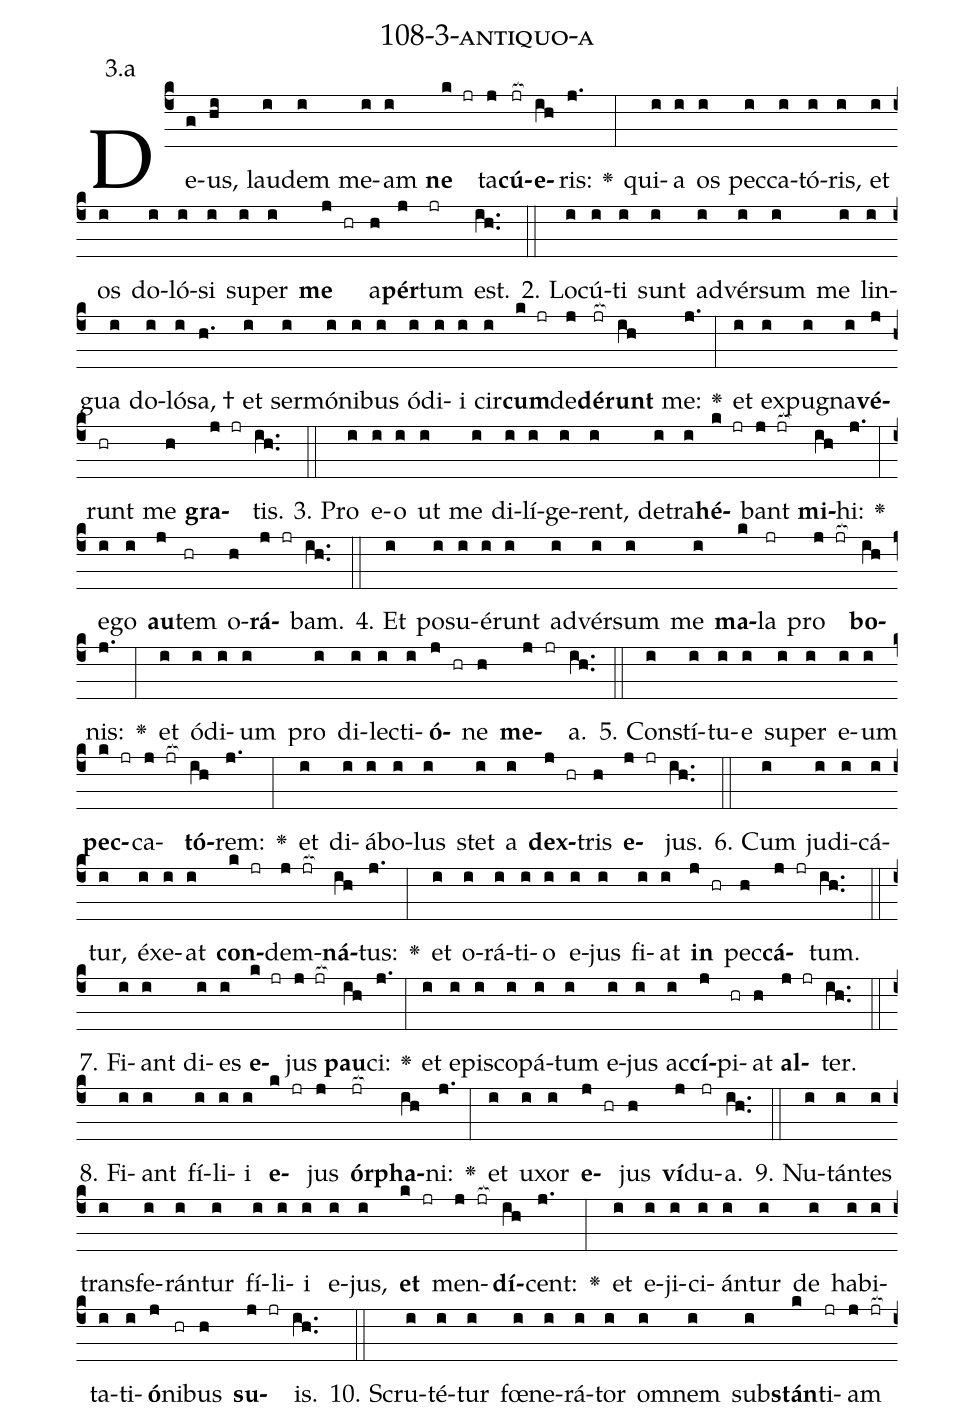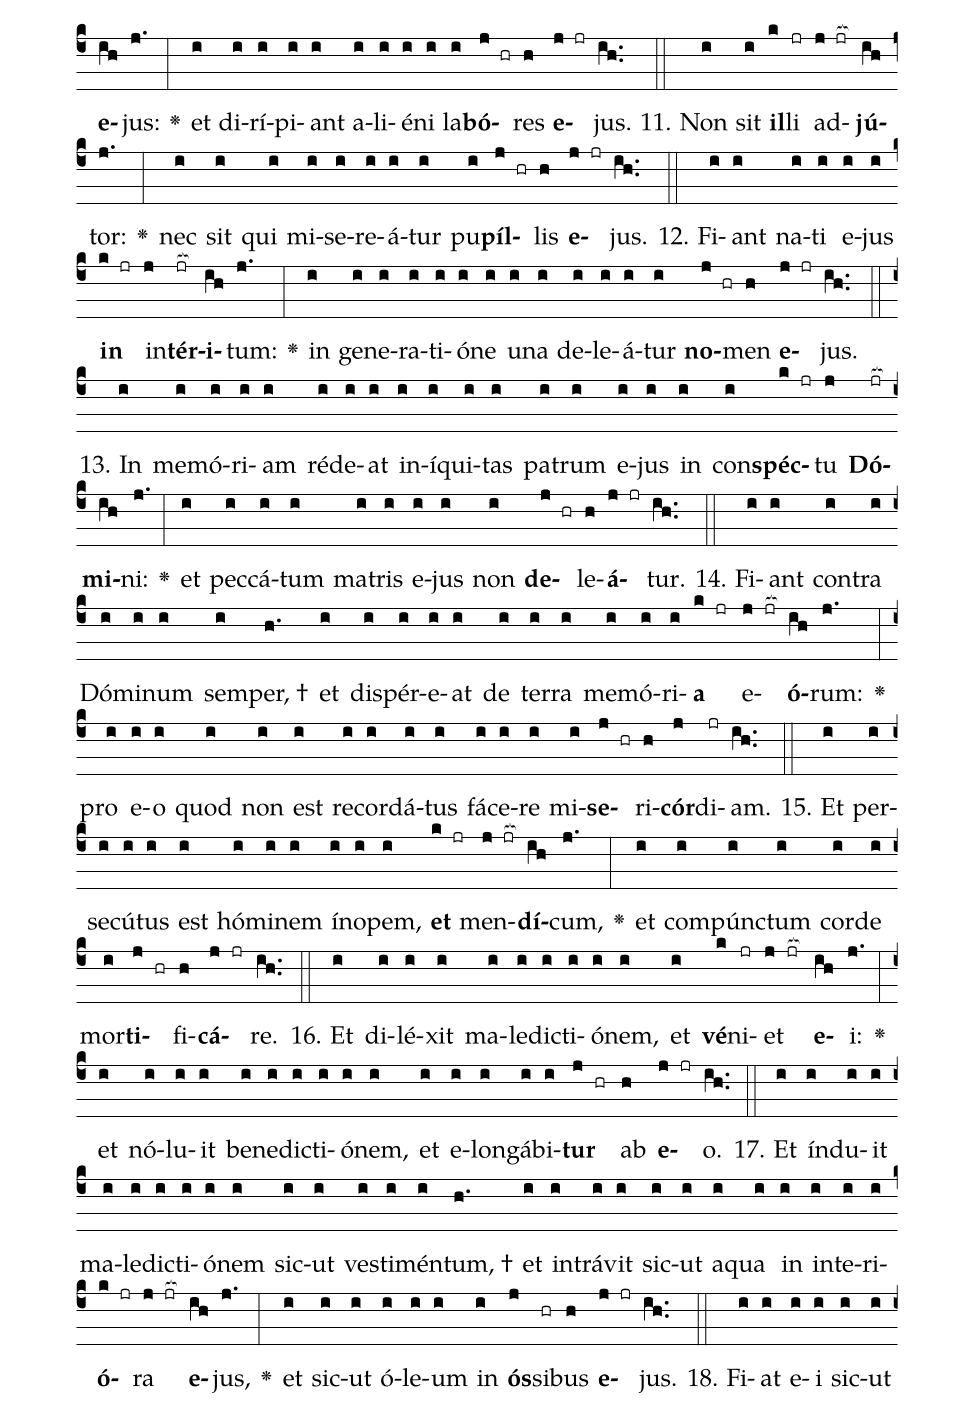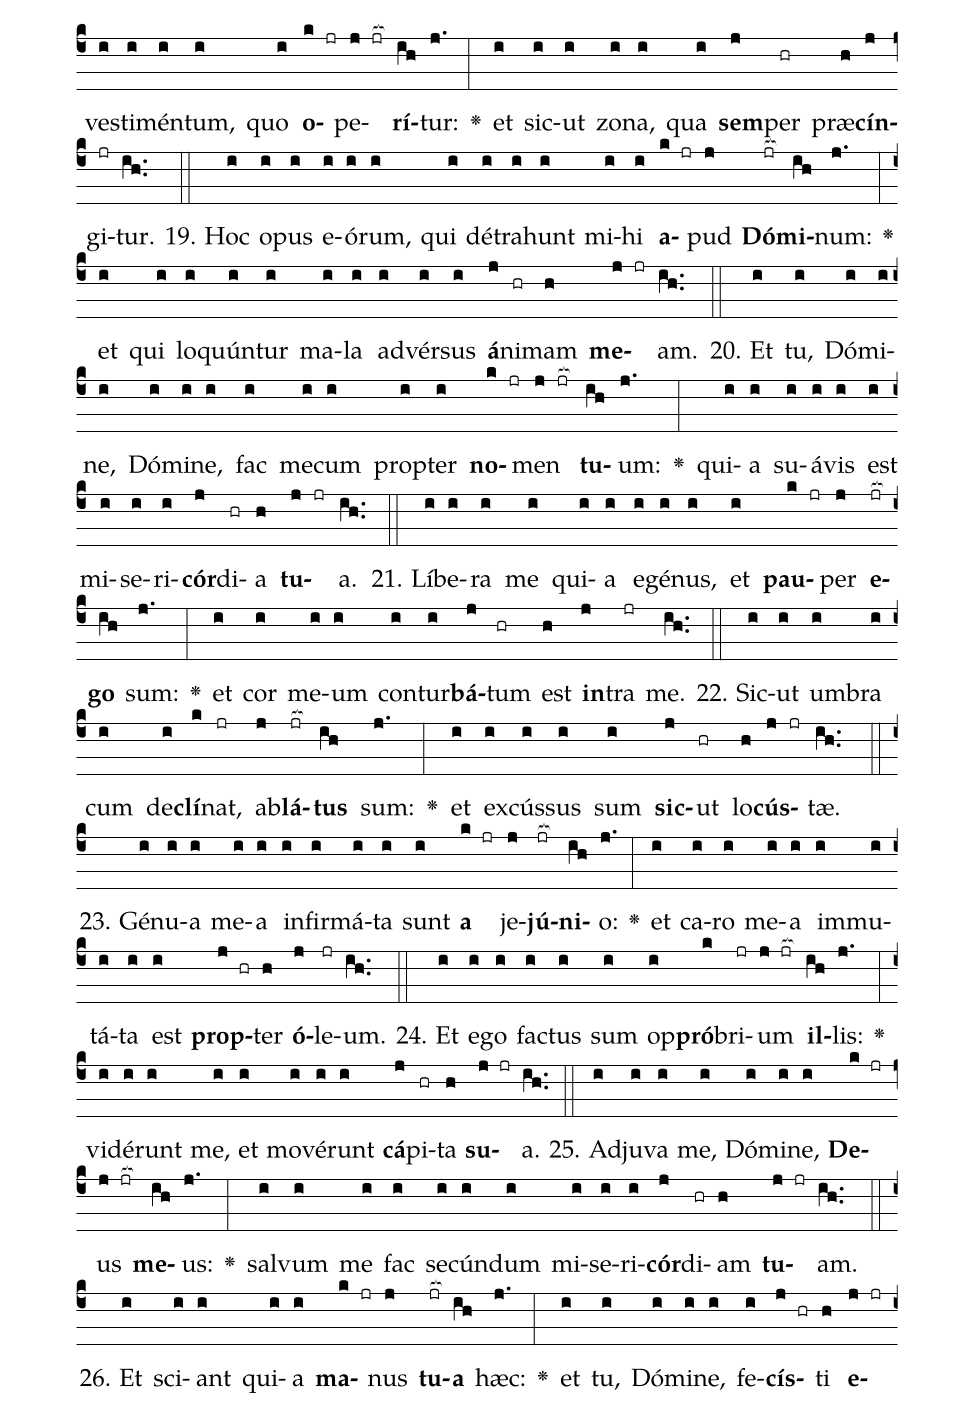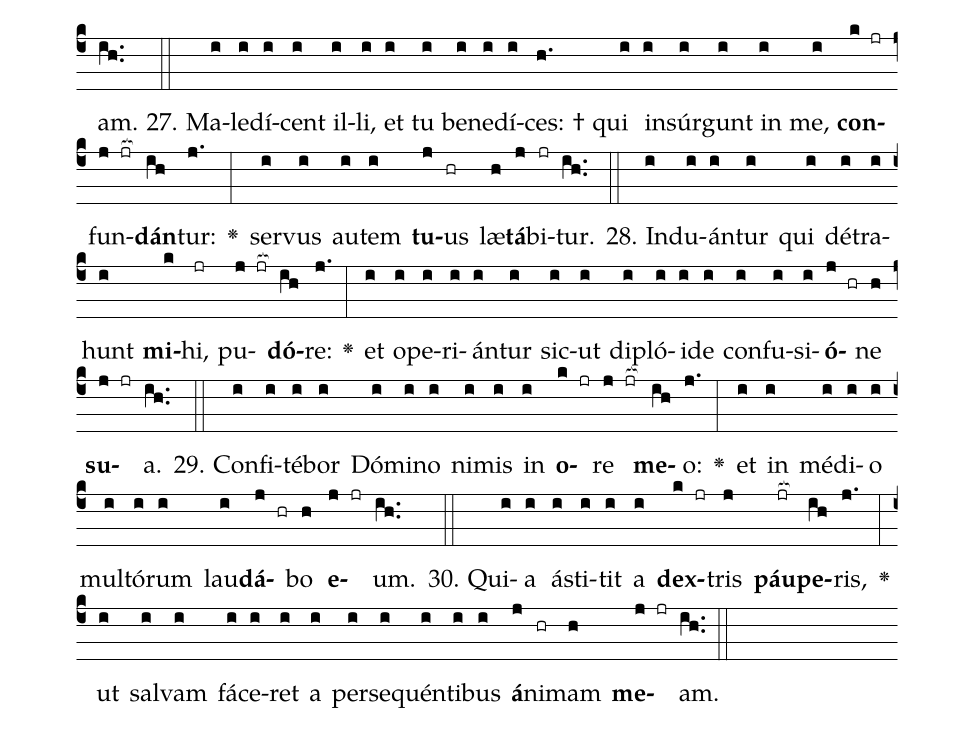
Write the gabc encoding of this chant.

name: 108-3-antiquo-a;
annotation: 3.a;
%%
(c4)De(g)us,(hi) lau(i)dem(i) me(i)am(i) <b>ne</b>(k jr) ta(j)<b>cú</b>(jr[ocb:1{])<b>e</b>(ih[ocb:0}])ris:(j.) <v>\greheightstar</v>(:) qui(i)a(i) os(i) pec(i)ca(i)tó(i)ris,(i) et(i) os(i) do(i)ló(i)si(i) su(i)per(i) <b>me</b>(j hr) a(h)<b>pér</b>(j)tum(jr) est.(ih..) (::)
2. Lo(i)cú(i)ti(i) sunt(i) ad(i)vér(i)sum(i) me(i) lin(i)gua(i) do(i)ló(i)sa, †(h.) et(i) ser(i)mó(i)ni(i)bus(i) ó(i)di(i)i(i) cir(i)<b>cum</b>(k jr)de(j)<b>dé</b>(jr[ocb:1{])<b>runt</b>(ih[ocb:0}]) me:(j.) <v>\greheightstar</v>(:) et(i) ex(i)pu(i)gna(i)<b>vé</b>(j)runt(hr) me(h) <b>gra</b>(j jr)tis.(ih..) (::)
3. Pro(i) e(i)o(i) ut(i) me(i) di(i)lí(i)ge(i)rent,(i) de(i)tra(i)<b>hé</b>(k jr)bant(j jr[ocb:1{]) <b>mi</b>(ih[ocb:0}])hi:(j.) <v>\greheightstar</v>(:) e(i)go(i) <b>au</b>(j)tem(hr) o(h)<b>rá</b>(j jr)bam.(ih..) (::)
4. Et(i) po(i)su(i)é(i)runt(i) ad(i)vér(i)sum(i) me(i) <b>ma</b>(k)la(jr) pro(j jr[ocb:1{]) <b>bo</b>(ih[ocb:0}])nis:(j.) <v>\greheightstar</v>(:) et(i) ó(i)di(i)um(i) pro(i) di(i)lec(i)ti(i)<b>ó</b>(j hr)ne(h) <b>me</b>(j jr)a.(ih..) (::)
5. Con(i)stí(i)tu(i)e(i) su(i)per(i) e(i)um(i) <b>pec</b>(k jr)ca(j jr[ocb:1{])<b>tó</b>(ih[ocb:0}])rem:(j.) <v>\greheightstar</v>(:) et(i) di(i)á(i)bo(i)lus(i) stet(i) a(i) <b>dex</b>(j hr)tris(h) <b>e</b>(j jr)jus.(ih..) (::)
6. Cum(i) ju(i)di(i)cá(i)tur,(i) éx(i)e(i)at(i) <b>con</b>(k jr)dem(j jr[ocb:1{])<b>ná</b>(ih[ocb:0}])tus:(j.) <v>\greheightstar</v>(:) et(i) o(i)rá(i)ti(i)o(i) e(i)jus(i) fi(i)at(i) <b>in</b>(j hr) pec(h)<b>cá</b>(j jr)tum.(ih..) (::)
7. Fi(i)ant(i) di(i)es(i) <b>e</b>(k jr)jus(j jr[ocb:1{]) <b>pau</b>(ih[ocb:0}])ci:(j.) <v>\greheightstar</v>(:) et(i) e(i)pis(i)co(i)pá(i)tum(i) e(i)jus(i) ac(i)<b>cí</b>(j)pi(hr)at(h) <b>al</b>(j jr)ter.(ih..) (::)
8. Fi(i)ant(i) fí(i)li(i)i(i) <b>e</b>(k jr)jus(j) <b>ór</b>(jr[ocb:1{])<b>pha</b>(ih[ocb:0}])ni:(j.) <v>\greheightstar</v>(:) et(i) u(i)xor(i) <b>e</b>(j hr)jus(h) <b>ví</b>(j)du(jr)a.(ih..) (::)
9. Nu(i)tán(i)tes(i) trans(i)fe(i)rán(i)tur(i) fí(i)li(i)i(i) e(i)jus,(i) <b>et</b>(k jr) men(j jr[ocb:1{])<b>dí</b>(ih[ocb:0}])cent:(j.) <v>\greheightstar</v>(:) et(i) e(i)ji(i)ci(i)án(i)tur(i) de(i) ha(i)bi(i)ta(i)ti(i)<b>ó</b>(j)ni(hr)bus(h) <b>su</b>(j jr)is.(ih..) (::)
10. Scru(i)té(i)tur(i) fœ(i)ne(i)rá(i)tor(i) om(i)nem(i) sub(i)<b>stán</b>(k)ti(jr)am(j jr[ocb:1{]) <b>e</b>(ih[ocb:0}])jus:(j.) <v>\greheightstar</v>(:) et(i) di(i)rí(i)pi(i)ant(i) a(i)li(i)é(i)ni(i) la(i)<b>bó</b>(j hr)res(h) <b>e</b>(j jr)jus.(ih..) (::)
11. Non(i) sit(i) <b>il</b>(k)li(jr) ad(j jr[ocb:1{])<b>jú</b>(ih[ocb:0}])tor:(j.) <v>\greheightstar</v>(:) nec(i) sit(i) qui(i) mi(i)se(i)re(i)á(i)tur(i) pu(i)<b>píl</b>(j hr)lis(h) <b>e</b>(j jr)jus.(ih..) (::)
12. Fi(i)ant(i) na(i)ti(i) e(i)jus(i) <b>in</b>(k jr) in(j)<b>tér</b>(jr[ocb:1{])<b>i</b>(ih[ocb:0}])tum:(j.) <v>\greheightstar</v>(:) in(i) ge(i)ne(i)ra(i)ti(i)ó(i)ne(i) u(i)na(i) de(i)le(i)á(i)tur(i) <b>no</b>(j hr)men(h) <b>e</b>(j jr)jus.(ih..) (::)
13. In(i) me(i)mó(i)ri(i)am(i) réd(i)e(i)at(i) in(i)í(i)qui(i)tas(i) pa(i)trum(i) e(i)jus(i) in(i) con(i)<b>spéc</b>(k jr)tu(j) <b>Dó</b>(jr[ocb:1{])<b>mi</b>(ih[ocb:0}])ni:(j.) <v>\greheightstar</v>(:) et(i) pec(i)cá(i)tum(i) ma(i)tris(i) e(i)jus(i) non(i) <b>de</b>(j hr)le(h)<b>á</b>(j jr)tur.(ih..) (::)
14. Fi(i)ant(i) con(i)tra(i) Dó(i)mi(i)num(i) sem(i)per, †(h.) et(i) dis(i)pér(i)e(i)at(i) de(i) ter(i)ra(i) me(i)mó(i)ri(i)<b>a</b>(k jr) e(j jr[ocb:1{])<b>ó</b>(ih[ocb:0}])rum:(j.) <v>\greheightstar</v>(:) pro(i) e(i)o(i) quod(i) non(i) est(i) re(i)cor(i)dá(i)tus(i) fá(i)ce(i)re(i) mi(i)<b>se</b>(j hr)ri(h)<b>cór</b>(j)di(jr)am.(ih..) (::)
15. Et(i) per(i)se(i)cú(i)tus(i) est(i) hó(i)mi(i)nem(i) ín(i)o(i)pem,(i) <b>et</b>(k jr) men(j jr[ocb:1{])<b>dí</b>(ih[ocb:0}])cum,(j.) <v>\greheightstar</v>(:) et(i) com(i)púnc(i)tum(i) cor(i)de(i) mor(i)<b>ti</b>(j hr)fi(h)<b>cá</b>(j jr)re.(ih..) (::)
16. Et(i) di(i)lé(i)xit(i) ma(i)le(i)dic(i)ti(i)ó(i)nem,(i) et(i) <b>vé</b>(k)ni(jr)et(j jr[ocb:1{]) <b>e</b>(ih[ocb:0}])i:(j.) <v>\greheightstar</v>(:) et(i) nó(i)lu(i)it(i) be(i)ne(i)dic(i)ti(i)ó(i)nem,(i) et(i) e(i)lon(i)gá(i)bi(i)<b>tur</b>(j hr) ab(h) <b>e</b>(j jr)o.(ih..) (::)
17. Et(i) índ(i)u(i)it(i) ma(i)le(i)dic(i)ti(i)ó(i)nem(i) sic(i)ut(i) ves(i)ti(i)mén(i)tum, †(h.) et(i) in(i)trá(i)vit(i) sic(i)ut(i) a(i)qua(i) in(i) in(i)te(i)ri(i)<b>ó</b>(k jr)ra(j jr[ocb:1{]) <b>e</b>(ih[ocb:0}])jus,(j.) <v>\greheightstar</v>(:) et(i) sic(i)ut(i) ó(i)le(i)um(i) in(i) <b>ós</b>(j)si(hr)bus(h) <b>e</b>(j jr)jus.(ih..) (::)
18. Fi(i)at(i) e(i)i(i) sic(i)ut(i) ves(i)ti(i)mén(i)tum,(i) quo(i) <b>o</b>(k jr)pe(j jr[ocb:1{])<b>rí</b>(ih[ocb:0}])tur:(j.) <v>\greheightstar</v>(:) et(i) sic(i)ut(i) zo(i)na,(i) qua(i) <b>sem</b>(j)per(hr) præ(h)<b>cín</b>(j)gi(jr)tur.(ih..) (::)
19. Hoc(i) o(i)pus(i) e(i)ó(i)rum,(i) qui(i) dé(i)tra(i)hunt(i) mi(i)hi(i) <b>a</b>(k jr)pud(j) <b>Dó</b>(jr[ocb:1{])<b>mi</b>(ih[ocb:0}])num:(j.) <v>\greheightstar</v>(:) et(i) qui(i) lo(i)quún(i)tur(i) ma(i)la(i) ad(i)vér(i)sus(i) <b>á</b>(j)ni(hr)mam(h) <b>me</b>(j jr)am.(ih..) (::)
20. Et(i) tu,(i) Dó(i)mi(i)ne,(i) Dó(i)mi(i)ne,(i) fac(i) me(i)cum(i) prop(i)ter(i) <b>no</b>(k jr)men(j jr[ocb:1{]) <b>tu</b>(ih[ocb:0}])um:(j.) <v>\greheightstar</v>(:) qui(i)a(i) su(i)á(i)vis(i) est(i) mi(i)se(i)ri(i)<b>cór</b>(j)di(hr)a(h) <b>tu</b>(j jr)a.(ih..) (::)
21. Lí(i)be(i)ra(i) me(i) qui(i)a(i) e(i)gé(i)nus,(i) et(i) <b>pau</b>(k jr)per(j) <b>e</b>(jr[ocb:1{])<b>go</b>(ih[ocb:0}]) sum:(j.) <v>\greheightstar</v>(:) et(i) cor(i) me(i)um(i) con(i)tur(i)<b>bá</b>(j)tum(hr) est(h) <b>in</b>(j)tra(jr) me.(ih..) (::)
22. Sic(i)ut(i) um(i)bra(i) cum(i) de(i)<b>clí</b>(k)nat,(jr) ab(j)<b>lá</b>(jr[ocb:1{])<b>tus</b>(ih[ocb:0}]) sum:(j.) <v>\greheightstar</v>(:) et(i) ex(i)cús(i)sus(i) sum(i) <b>sic</b>(j)ut(hr) lo(h)<b>cús</b>(j jr)tæ.(ih..) (::)
23. Gé(i)nu(i)a(i) me(i)a(i) in(i)fir(i)má(i)ta(i) sunt(i) <b>a</b>(k jr) je(j)<b>jú</b>(jr[ocb:1{])<b>ni</b>(ih[ocb:0}])o:(j.) <v>\greheightstar</v>(:) et(i) ca(i)ro(i) me(i)a(i) im(i)mu(i)tá(i)ta(i) est(i) <b>prop</b>(j hr)ter(h) <b>ó</b>(j)le(jr)um.(ih..) (::)
24. Et(i) e(i)go(i) fac(i)tus(i) sum(i) op(i)<b>pró</b>(k)bri(jr)um(j jr[ocb:1{]) <b>il</b>(ih[ocb:0}])lis:(j.) <v>\greheightstar</v>(:) vi(i)dé(i)runt(i) me,(i) et(i) mo(i)vé(i)runt(i) <b>cá</b>(j)pi(hr)ta(h) <b>su</b>(j jr)a.(ih..) (::)
25. Ad(i)ju(i)va(i) me,(i) Dó(i)mi(i)ne,(i) <b>De</b>(k jr)us(j jr[ocb:1{]) <b>me</b>(ih[ocb:0}])us:(j.) <v>\greheightstar</v>(:) sal(i)vum(i) me(i) fac(i) se(i)cún(i)dum(i) mi(i)se(i)ri(i)<b>cór</b>(j)di(hr)am(h) <b>tu</b>(j jr)am.(ih..) (::)
26. Et(i) sci(i)ant(i) qui(i)a(i) <b>ma</b>(k jr)nus(j) <b>tu</b>(jr[ocb:1{])<b>a</b>(ih[ocb:0}]) hæc:(j.) <v>\greheightstar</v>(:) et(i) tu,(i) Dó(i)mi(i)ne,(i) fe(i)<b>cís</b>(j hr)ti(h) <b>e</b>(j jr)am.(ih..) (::)
27. Ma(i)le(i)dí(i)cent(i) il(i)li,(i) et(i) tu(i) be(i)ne(i)dí(i)ces: †(h.) qui(i) in(i)súr(i)gunt(i) in(i) me,(i) <b>con</b>(k jr)fun(j jr[ocb:1{])<b>dán</b>(ih[ocb:0}])tur:(j.) <v>\greheightstar</v>(:) ser(i)vus(i) au(i)tem(i) <b>tu</b>(j)us(hr) læ(h)<b>tá</b>(j)bi(jr)tur.(ih..) (::)
28. Ind(i)u(i)án(i)tur(i) qui(i) dé(i)tra(i)hunt(i) <b>mi</b>(k)hi,(jr) pu(j jr[ocb:1{])<b>dó</b>(ih[ocb:0}])re:(j.) <v>\greheightstar</v>(:) et(i) o(i)pe(i)ri(i)án(i)tur(i) sic(i)ut(i) di(i)pló(i)i(i)de(i) con(i)fu(i)si(i)<b>ó</b>(j hr)ne(h) <b>su</b>(j jr)a.(ih..) (::)
29. Con(i)fi(i)té(i)bor(i) Dó(i)mi(i)no(i) ni(i)mis(i) in(i) <b>o</b>(k jr)re(j jr[ocb:1{]) <b>me</b>(ih[ocb:0}])o:(j.) <v>\greheightstar</v>(:) et(i) in(i) mé(i)di(i)o(i) mul(i)tó(i)rum(i) lau(i)<b>dá</b>(j hr)bo(h) <b>e</b>(j jr)um.(ih..) (::)
30. Qui(i)a(i) á(i)sti(i)tit(i) a(i) <b>dex</b>(k jr)tris(j) <b>páu</b>(jr[ocb:1{])<b>pe</b>(ih[ocb:0}])ris,(j.) <v>\greheightstar</v>(:) ut(i) sal(i)vam(i) fá(i)ce(i)ret(i) a(i) per(i)se(i)quén(i)ti(i)bus(i) <b>á</b>(j)ni(hr)mam(h) <b>me</b>(j jr)am.(ih..) (::)
